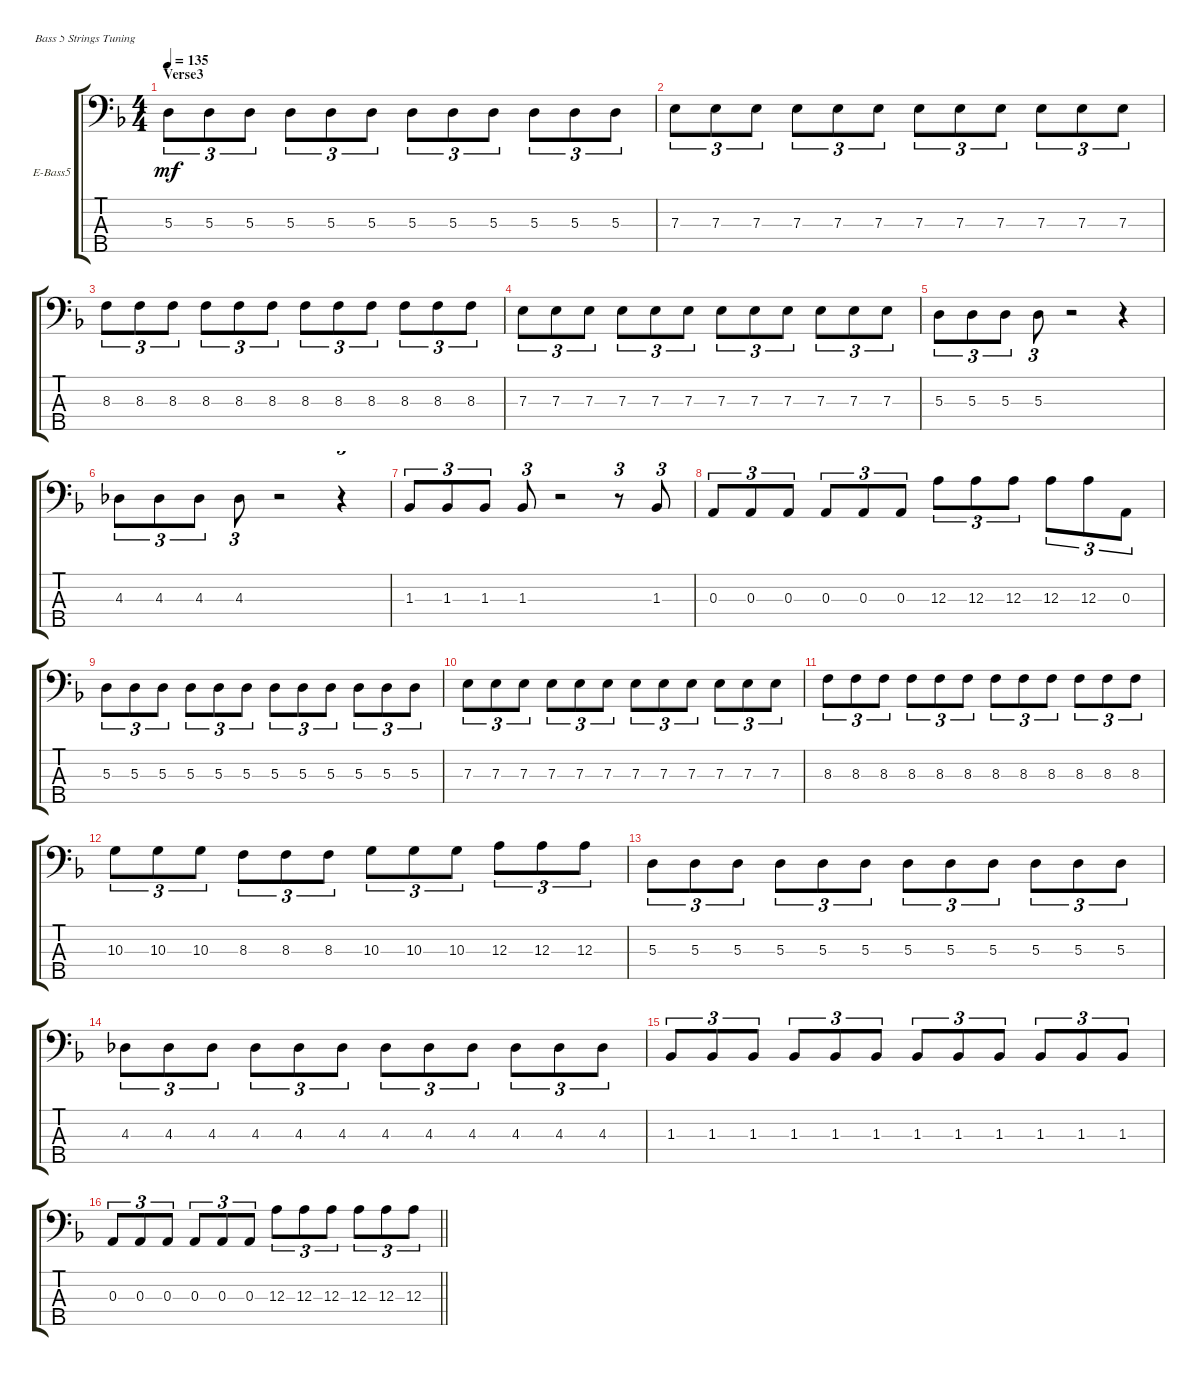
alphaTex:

\bracketExtendMode groupsimilarinstruments
\firstSystemTrackNameOrientation horizontal
\otherSystemsTrackNameOrientation horizontal
\track ("bass (Andrey Stefnuk)" "E-Bass5") {instrument electricbassfinger}
\staff {score tabs}
\tuning (G2 D2 A1 E1 B0)
\ts (4 4)
\section ("" "Verse3")
\tempo 135
\clef f4
\ks dminor
5.3.8{tu (3 2) dy mf} 5.3.8{tu (3 2)} 5.3.8{tu (3 2)} 5.3.8{tu (3 2)} 5.3.8{tu (3 2)} 5.3.8{tu (3 2)} 5.3.8{tu (3 2)} 5.3.8{tu (3 2)} 5.3.8{tu (3 2)} 5.3.8{tu (3 2)} 5.3.8{tu (3 2)} 5.3.8{tu (3 2)} |
7.3.8{tu (3 2)} 7.3.8{tu (3 2)} 7.3.8{tu (3 2)} 7.3.8{tu (3 2)} 7.3.8{tu (3 2)} 7.3.8{tu (3 2)} 7.3.8{tu (3 2)} 7.3.8{tu (3 2)} 7.3.8{tu (3 2)} 7.3.8{tu (3 2)} 7.3.8{tu (3 2)} 7.3.8{tu (3 2)} |
8.3.8{tu (3 2)} 8.3.8{tu (3 2)} 8.3.8{tu (3 2)} 8.3.8{tu (3 2)} 8.3.8{tu (3 2)} 8.3.8{tu (3 2)} 8.3.8{tu (3 2)} 8.3.8{tu (3 2)} 8.3.8{tu (3 2)} 8.3.8{tu (3 2)} 8.3.8{tu (3 2)} 8.3.8{tu (3 2)} |
7.3.8{tu (3 2)} 7.3.8{tu (3 2)} 7.3.8{tu (3 2)} 7.3.8{tu (3 2)} 7.3.8{tu (3 2)} 7.3.8{tu (3 2)} 7.3.8{tu (3 2)} 7.3.8{tu (3 2)} 7.3.8{tu (3 2)} 7.3.8{tu (3 2)} 7.3.8{tu (3 2)} 7.3.8{tu (3 2)} |
5.3.8{tu (3 2)} 5.3.8{tu (3 2)} 5.3.8{tu (3 2)} 5.3.8{tu (3 2)} r.2 r.4{tu (3 2)} |
4.3.8{tu (3 2)} 4.3.8{tu (3 2)} 4.3.8{tu (3 2)} 4.3.8{tu (3 2)} r.2 r.4{tu (3 2)} |
1.3.8{tu (3 2)} 1.3.8{tu (3 2)} 1.3.8{tu (3 2)} 1.3.8{tu (3 2)} r.2 r.8{tu (3 2)} 1.3.8{tu (3 2)} |
0.3.8{tu (3 2)} 0.3.8{tu (3 2)} 0.3.8{tu (3 2)} 0.3.8{tu (3 2)} 0.3.8{tu (3 2)} 0.3.8{tu (3 2)} 12.3.8{tu (3 2)} 12.3.8{tu (3 2)} 12.3.8{tu (3 2)} 12.3.8{tu (3 2)} 12.3.8{tu (3 2)} 0.3.8{tu (3 2)} |
5.3.8{tu (3 2)} 5.3.8{tu (3 2)} 5.3.8{tu (3 2)} 5.3.8{tu (3 2)} 5.3.8{tu (3 2)} 5.3.8{tu (3 2)} 5.3.8{tu (3 2)} 5.3.8{tu (3 2)} 5.3.8{tu (3 2)} 5.3.8{tu (3 2)} 5.3.8{tu (3 2)} 5.3.8{tu (3 2)} |
7.3.8{tu (3 2)} 7.3.8{tu (3 2)} 7.3.8{tu (3 2)} 7.3.8{tu (3 2)} 7.3.8{tu (3 2)} 7.3.8{tu (3 2)} 7.3.8{tu (3 2)} 7.3.8{tu (3 2)} 7.3.8{tu (3 2)} 7.3.8{tu (3 2)} 7.3.8{tu (3 2)} 7.3.8{tu (3 2)} |
8.3.8{tu (3 2)} 8.3.8{tu (3 2)} 8.3.8{tu (3 2)} 8.3.8{tu (3 2)} 8.3.8{tu (3 2)} 8.3.8{tu (3 2)} 8.3.8{tu (3 2)} 8.3.8{tu (3 2)} 8.3.8{tu (3 2)} 8.3.8{tu (3 2)} 8.3.8{tu (3 2)} 8.3.8{tu (3 2)} |
10.3.8{tu (3 2)} 10.3.8{tu (3 2)} 10.3.8{tu (3 2)} 8.3.8{tu (3 2)} 8.3.8{tu (3 2)} 8.3.8{tu (3 2)} 10.3.8{tu (3 2)} 10.3.8{tu (3 2)} 10.3.8{tu (3 2)} 12.3.8{tu (3 2)} 12.3.8{tu (3 2)} 12.3.8{tu (3 2)} |
5.3.8{tu (3 2)} 5.3.8{tu (3 2)} 5.3.8{tu (3 2)} 5.3.8{tu (3 2)} 5.3.8{tu (3 2)} 5.3.8{tu (3 2)} 5.3.8{tu (3 2)} 5.3.8{tu (3 2)} 5.3.8{tu (3 2)} 5.3.8{tu (3 2)} 5.3.8{tu (3 2)} 5.3.8{tu (3 2)} |
4.3.8{tu (3 2)} 4.3.8{tu (3 2)} 4.3.8{tu (3 2)} 4.3.8{tu (3 2)} 4.3.8{tu (3 2)} 4.3.8{tu (3 2)} 4.3.8{tu (3 2)} 4.3.8{tu (3 2)} 4.3.8{tu (3 2)} 4.3.8{tu (3 2)} 4.3.8{tu (3 2)} 4.3.8{tu (3 2)} |
1.3.8{tu (3 2)} 1.3.8{tu (3 2)} 1.3.8{tu (3 2)} 1.3.8{tu (3 2)} 1.3.8{tu (3 2)} 1.3.8{tu (3 2)} 1.3.8{tu (3 2)} 1.3.8{tu (3 2)} 1.3.8{tu (3 2)} 1.3.8{tu (3 2)} 1.3.8{tu (3 2)} 1.3.8{tu (3 2)} |
\barLineRight lightlight
0.3.8{tu (3 2)} 0.3.8{tu (3 2)} 0.3.8{tu (3 2)} 0.3.8{tu (3 2)} 0.3.8{tu (3 2)} 0.3.8{tu (3 2)} 12.3.8{tu (3 2)} 12.3.8{tu (3 2)} 12.3.8{tu (3 2)} 12.3.8{tu (3 2)} 12.3.8{tu (3 2)} 12.3.8{tu (3 2)}
